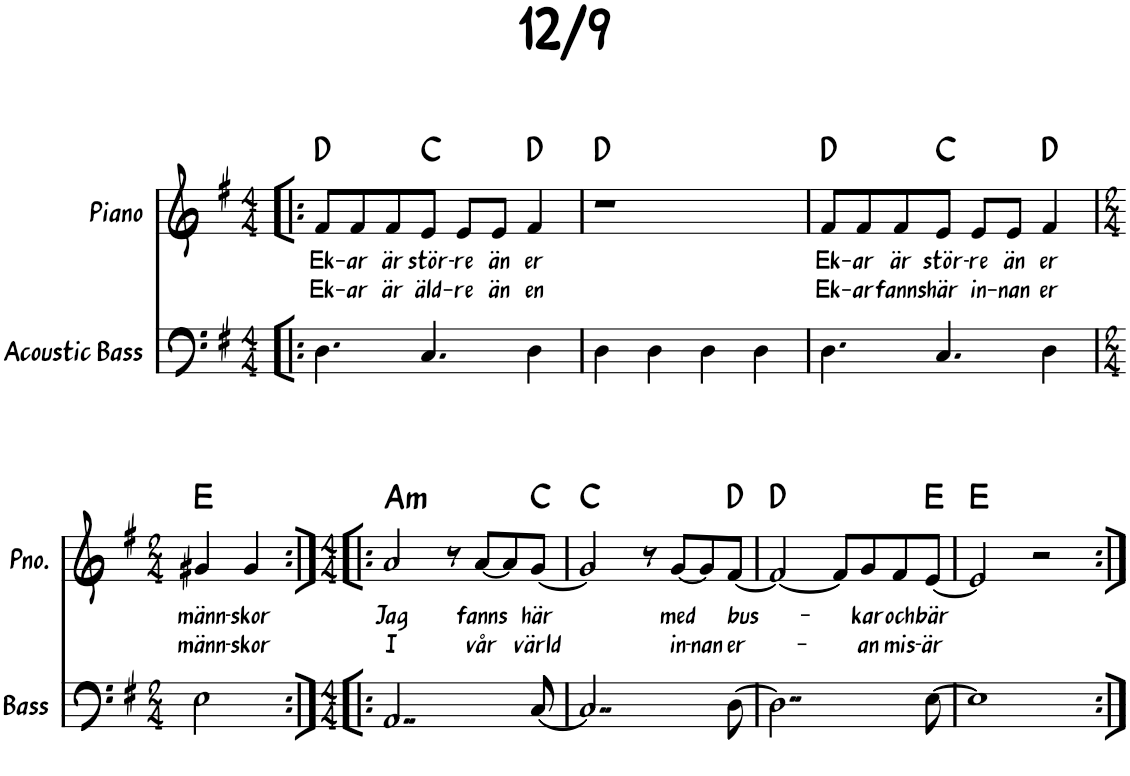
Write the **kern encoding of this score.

**kern	**kern	**text	**text	**harte
*part2	*part1	*part1	*part1	*part1
*staff2	*staff1	*staff1	*staff1	*
*I"Acoustic Bass	*I"Piano	*	*	*
*I'Bass	*I'Pno.	*	*	*
*clefF4	*clefG2	*	*	*
*Trd7c12	*	*	*	*
*k[f#]	*k[f#]	*	*	*
*M4/4	*M4/4	*	*	*
=1!|:	=1!|:	=1!|:	=1!|:	=1!|:
!	!	!LO:LY:b	!LO:LY:b	!
4.D\	8f#/L	Ek-	Ek-	D:maj
!	!	!LO:LY:b	!LO:LY:b	!
.	8f#/	-ar	-ar	.
!	!	!LO:LY:b	!LO:LY:b	!
.	8f#/	är	är	.
!	!	!LO:LY:b	!LO:LY:b	!
4.C/	8e/J	stör-	äld-	C:maj
!	!	!LO:LY:b	!LO:LY:b	!
.	8e/L	-re	-re	.
!	!	!LO:LY:b	!LO:LY:b	!
.	8e/J	än	än	.
!	!	!LO:LY:b	!LO:LY:b	!
4D\	4f#/	er	en	D:maj
=2	=2	=2	=2	=2
4D\	1r	.	.	D:maj
4D\	.	.	.	.
4D\	.	.	.	.
4D\	.	.	.	.
=3	=3	=3	=3	=3
!	!	!LO:LY:b	!LO:LY:b	!
4.D\	8f#/L	Ek-	Ek-	D:maj
!	!	!LO:LY:b	!LO:LY:b	!
.	8f#/	-ar	-ar	.
!	!	!LO:LY:b	!LO:LY:b	!
.	8f#/	är	fanns	.
!	!	!LO:LY:b	!LO:LY:b	!
4.C/	8e/J	stör-	här	C:maj
!	!	!LO:LY:b	!LO:LY:b	!
.	8e/L	-re	in-	.
!	!	!LO:LY:b	!LO:LY:b	!
.	8e/J	än	-nan	.
!	!	!LO:LY:b	!LO:LY:b	!
4D\	4f#/	er	er	D:maj
!!LO:LB:g=z
=4	=4	=4	=4	=4
*M2/4	*M2/4	*	*	*
!	!	!LO:LY:b	!LO:LY:b	!
2E\	4g#X/	männ-	männ-	E:maj
!	!	!LO:LY:b	!LO:LY:b	!
.	4g#/	-skor	-skor	.
=5:|!|:	=5:|!|:	=5:|!|:	=5:|!|:	=5:|!|:
*M4/4	*M4/4	*	*	*
!	!	!LO:LY:b	!LO:LY:b	!LO:H:kt=m
2..AA/	2a/	Jag	I	A:min
.	8r	.	.	.
!	!	!LO:LY:b	!LO:LY:b	!
.	[8a/L	fanns	vår	.
.	8a/]	.	.	.
!	!	!LO:LY:b	!LO:LY:b	!
[8C/	[8g/J	här	värld	C:maj
=6	=6	=6	=6	=6
2..C/]	2g/]	.	.	C:maj
.	8r	.	.	.
!	!	!LO:LY:b	!LO:LY:b	!
.	[8g/L	med	in-	.
!	!	!	!LO:LY:b	!
.	8g/]	.	-nan	.
!	!	!LO:LY:b	!LO:LY:b	!
[8D\	[8f#/J	bus-	er-	D:maj
=7	=7	=7	=7	=7
2..D\]	2f#/_	.	.	D:maj
.	8f#/L]	.	.	.
!	!	!LO:LY:b	!LO:LY:b	!
.	8g/	-kar	-an	.
!	!	!LO:LY:b	!LO:LY:b	!
.	8f#/	och	mis-	.
!	!	!LO:LY:b	!LO:LY:b	!
[8E\	[8e/J	bär	-är	E:maj
=8	=8	=8	=8	=8
1E]	2e/]	.	.	E:maj
.	2r	.	.	.
=:|!	=:|!	=:|!	=:|!	=:|!
*-	*-	*-	*-	*-
